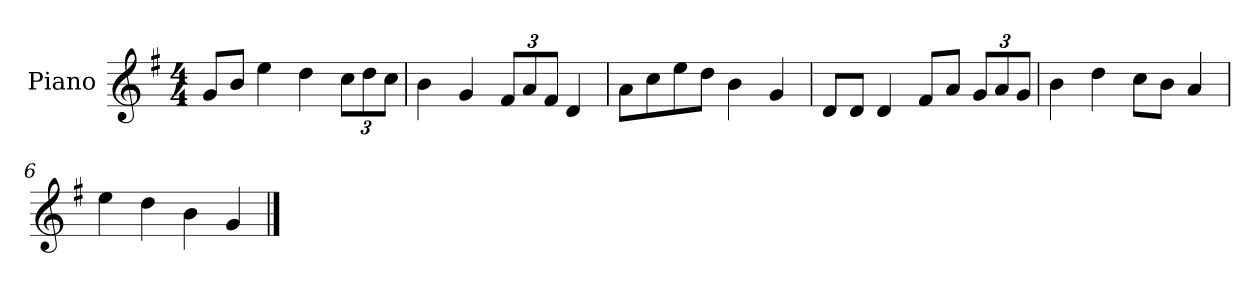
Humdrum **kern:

**kern
*part1
*staff1
*I"Piano
*I'P-no
*clefG2
*k[f#]
*M4/4
*MM90
=1
8g/L
8b/J
4ee\
4dd\
*Xbrackettup
12cc\L
12dd\
12cc\J
=2
4b\
4g/
12f#/L
12a/
12f#/J
4d/
=3
8a\L
8cc\
8ee\
8dd\J
4b\
4g/
=4
8d/L
8d/J
4d/
8f#/L
8a/J
12g/L
12a/
12g/J
=5
4b\
4dd\
8cc\L
8b\J
4a/
=6
4ee\
4dd\
4b\
4g/
==
*-
